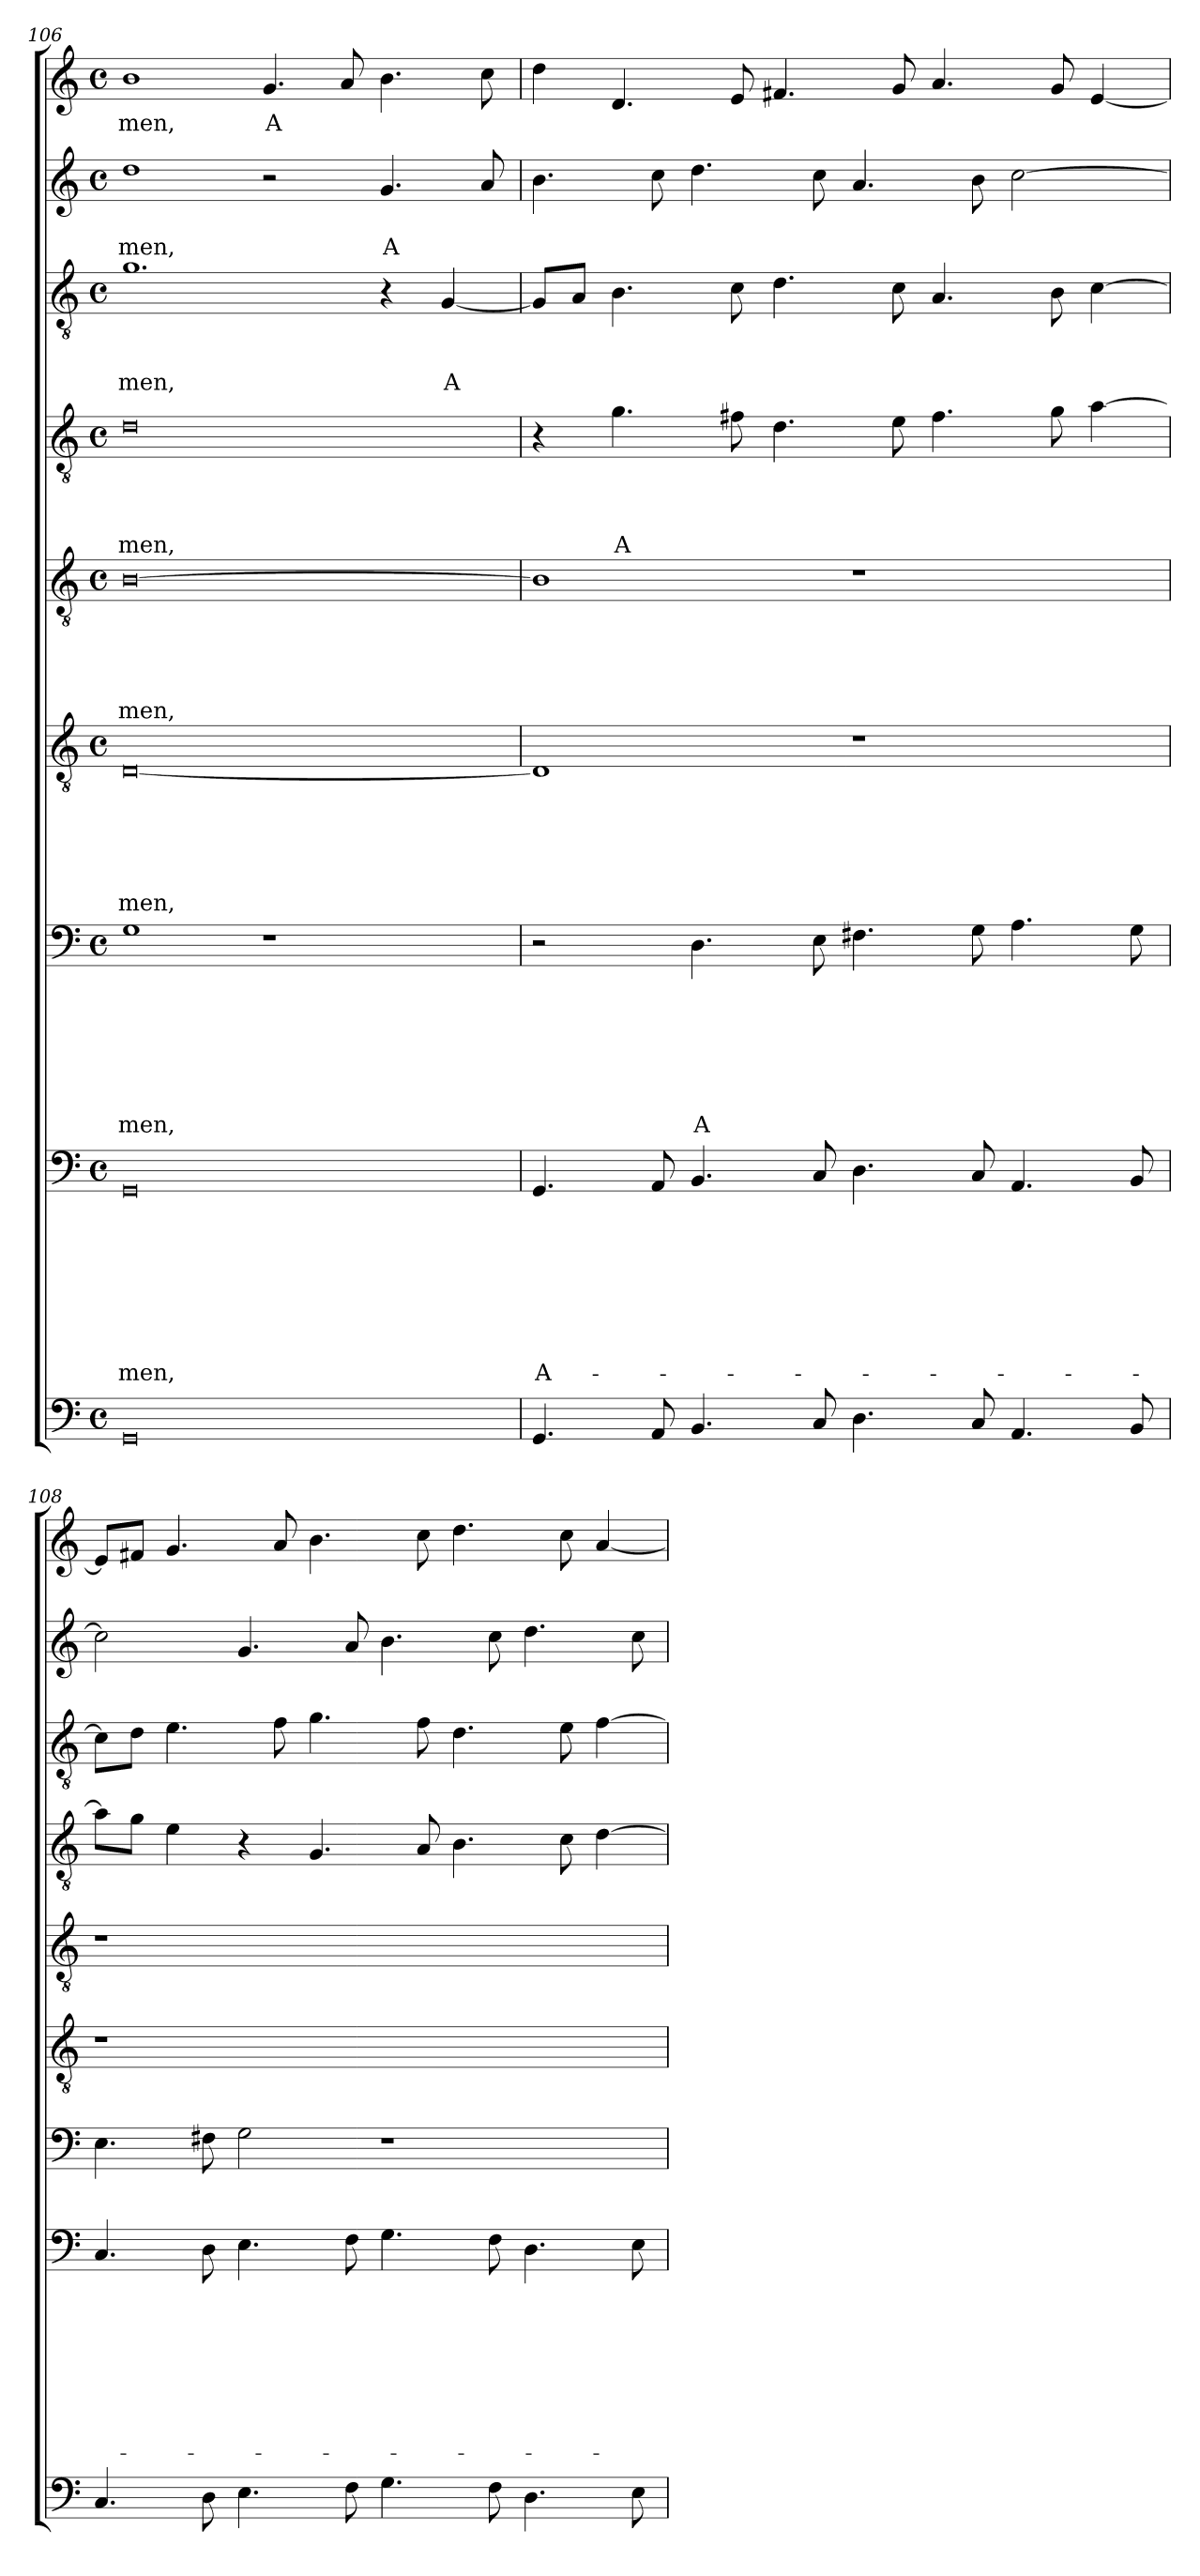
**kern	**kern	**text	**text	**text	**text	**text	**text	**text	**text	**kern	**text	**text	**text	**text	**text	**text	**text	**kern	**text	**text	**text	**text	**text	**text	**kern	**text	**text	**text	**text	**text	**kern	**text	**text	**text	**text	**kern	**text	**text	**text	**kern	**text	**text	**kern	**text
*part9	*part8	*part8	*part8	*part8	*part8	*part8	*part8	*part8	*part8	*part7	*part7	*part7	*part7	*part7	*part7	*part7	*part7	*part6	*part6	*part6	*part6	*part6	*part6	*part6	*part5	*part5	*part5	*part5	*part5	*part5	*part4	*part4	*part4	*part4	*part4	*part3	*part3	*part3	*part3	*part2	*part2	*part2	*part1	*part1
*staff9	*staff8	*staff8	*staff8	*staff8	*staff8	*staff8	*staff8	*staff8	*staff8	*staff7	*staff7	*staff7	*staff7	*staff7	*staff7	*staff7	*staff7	*staff6	*staff6	*staff6	*staff6	*staff6	*staff6	*staff6	*staff5	*staff5	*staff5	*staff5	*staff5	*staff5	*staff4	*staff4	*staff4	*staff4	*staff4	*staff3	*staff3	*staff3	*staff3	*staff2	*staff2	*staff2	*staff1	*staff1
*clefF4	*clefF4	*	*	*	*	*	*	*	*	*clefF4	*	*	*	*	*	*	*	*clefGv2	*	*	*	*	*	*	*clefGv2	*	*	*	*	*	*clefGv2	*	*	*	*	*clefGv2	*	*	*	*clefG2	*	*	*clefG2	*
*k[]	*k[]	*	*	*	*	*	*	*	*	*k[]	*	*	*	*	*	*	*	*k[]	*	*	*	*	*	*	*k[]	*	*	*	*	*	*k[]	*	*	*	*	*k[]	*	*	*	*k[]	*	*	*k[]	*
*C:	*C:	*	*	*	*	*	*	*	*	*C:	*	*	*	*	*	*	*	*C:	*	*	*	*	*	*	*C:	*	*	*	*	*	*C:	*	*	*	*	*C:	*	*	*	*C:	*	*	*C:	*
*M4/4	*M4/4	*	*	*	*	*	*	*	*	*M4/4	*	*	*	*	*	*	*	*M4/4	*	*	*	*	*	*	*M4/4	*	*	*	*	*	*M4/4	*	*	*	*	*M4/4	*	*	*	*M4/4	*	*	*M4/4	*
*met(c)	*met(c)	*	*	*	*	*	*	*	*	*met(c)	*	*	*	*	*	*	*	*met(c)	*	*	*	*	*	*	*met(c)	*	*	*	*	*	*met(c)	*	*	*	*	*met(c)	*	*	*	*met(c)	*	*	*met(c)	*
=106	=106	=106	=106	=106	=106	=106	=106	=106	=106	=106	=106	=106	=106	=106	=106	=106	=106	=106	=106	=106	=106	=106	=106	=106	=106	=106	=106	=106	=106	=106	=106	=106	=106	=106	=106	=106	=106	=106	=106	=106	=106	=106	=106	=106
0GG	0GG	.	.	.	.	.	.	.	-men,	1G	.	.	.	.	.	.	-men,	[0D	.	.	.	.	.	-men,	[0B	.	.	.	.	-men,	0d	.	.	.	-men,	1.g	.	.	-men,	1dd	.	-men,	1b	-men,
.	.	.	.	.	.	.	.	.	.	1r	.	.	.	.	.	.	.	.	.	.	.	.	.	.	.	.	.	.	.	.	.	.	.	.	.	.	.	.	.	2r	.	.	4.g/	A
.	.	.	.	.	.	.	.	.	.	.	.	.	.	.	.	.	.	.	.	.	.	.	.	.	.	.	.	.	.	.	.	.	.	.	.	.	.	.	.	.	.	.	8a/	.
.	.	.	.	.	.	.	.	.	.	.	.	.	.	.	.	.	.	.	.	.	.	.	.	.	.	.	.	.	.	.	.	.	.	.	.	4r	.	.	.	4.g/	.	A	4.b\	.
.	.	.	.	.	.	.	.	.	.	.	.	.	.	.	.	.	.	.	.	.	.	.	.	.	.	.	.	.	.	.	.	.	.	.	.	[4G/	.	.	A	.	.	.	.	.
.	.	.	.	.	.	.	.	.	.	.	.	.	.	.	.	.	.	.	.	.	.	.	.	.	.	.	.	.	.	.	.	.	.	.	.	.	.	.	.	8a/	.	.	8cc\	.
=107	=107	=107	=107	=107	=107	=107	=107	=107	=107	=107	=107	=107	=107	=107	=107	=107	=107	=107	=107	=107	=107	=107	=107	=107	=107	=107	=107	=107	=107	=107	=107	=107	=107	=107	=107	=107	=107	=107	=107	=107	=107	=107	=107	=107
4.GG/	4.GG/	.	.	.	.	.	.	.	A-	2r	.	.	.	.	.	.	.	1D]	.	.	.	.	.	.	1B]	.	.	.	.	.	4r	.	.	.	.	8G/L]	.	.	.	4.b\	.	.	4dd\	.
.	.	.	.	.	.	.	.	.	.	.	.	.	.	.	.	.	.	.	.	.	.	.	.	.	.	.	.	.	.	.	.	.	.	.	.	8A/J	.	.	.	.	.	.	.	.
.	.	.	.	.	.	.	.	.	.	.	.	.	.	.	.	.	.	.	.	.	.	.	.	.	.	.	.	.	.	.	4.g\	.	.	.	A	4.B\	.	.	.	.	.	.	4.d/	.
8AA/	8AA/	.	.	.	.	.	.	.	.	.	.	.	.	.	.	.	.	.	.	.	.	.	.	.	.	.	.	.	.	.	.	.	.	.	.	.	.	.	.	8cc\	.	.	.	.
4.BB/	4.BB/	.	.	.	.	.	.	.	.	4.D\	.	.	.	.	.	.	A	.	.	.	.	.	.	.	.	.	.	.	.	.	.	.	.	.	.	.	.	.	.	4.dd\	.	.	.	.
.	.	.	.	.	.	.	.	.	.	.	.	.	.	.	.	.	.	.	.	.	.	.	.	.	.	.	.	.	.	.	8f#X\	.	.	.	.	8c\	.	.	.	.	.	.	8e/	.
.	.	.	.	.	.	.	.	.	.	.	.	.	.	.	.	.	.	.	.	.	.	.	.	.	.	.	.	.	.	.	4.d\	.	.	.	.	4.d\	.	.	.	.	.	.	4.f#X/	.
8C/	8C/	.	.	.	.	.	.	.	.	8E\	.	.	.	.	.	.	.	.	.	.	.	.	.	.	.	.	.	.	.	.	.	.	.	.	.	.	.	.	.	8cc\	.	.	.	.
4.D\	4.D\	.	.	.	.	.	.	.	.	4.F#X\	.	.	.	.	.	.	.	1r	.	.	.	.	.	.	1r	.	.	.	.	.	.	.	.	.	.	.	.	.	.	4.a/	.	.	.	.
.	.	.	.	.	.	.	.	.	.	.	.	.	.	.	.	.	.	.	.	.	.	.	.	.	.	.	.	.	.	.	8e\	.	.	.	.	8c\	.	.	.	.	.	.	8g/	.
.	.	.	.	.	.	.	.	.	.	.	.	.	.	.	.	.	.	.	.	.	.	.	.	.	.	.	.	.	.	.	4.f#\	.	.	.	.	4.A/	.	.	.	.	.	.	4.a/	.
8C/	8C/	.	.	.	.	.	.	.	.	8G\	.	.	.	.	.	.	.	.	.	.	.	.	.	.	.	.	.	.	.	.	.	.	.	.	.	.	.	.	.	8b\	.	.	.	.
4.AA/	4.AA/	.	.	.	.	.	.	.	.	4.A\	.	.	.	.	.	.	.	.	.	.	.	.	.	.	.	.	.	.	.	.	.	.	.	.	.	.	.	.	.	[2cc\	.	.	.	.
.	.	.	.	.	.	.	.	.	.	.	.	.	.	.	.	.	.	.	.	.	.	.	.	.	.	.	.	.	.	.	8g\	.	.	.	.	8B\	.	.	.	.	.	.	8g/	.
.	.	.	.	.	.	.	.	.	.	.	.	.	.	.	.	.	.	.	.	.	.	.	.	.	.	.	.	.	.	.	[4a\	.	.	.	.	[4c\	.	.	.	.	.	.	[4e/	.
8BB/	8BB/	.	.	.	.	.	.	.	.	8G\	.	.	.	.	.	.	.	.	.	.	.	.	.	.	.	.	.	.	.	.	.	.	.	.	.	.	.	.	.	.	.	.	.	.
=108	=108	=108	=108	=108	=108	=108	=108	=108	=108	=108	=108	=108	=108	=108	=108	=108	=108	=108	=108	=108	=108	=108	=108	=108	=108	=108	=108	=108	=108	=108	=108	=108	=108	=108	=108	=108	=108	=108	=108	=108	=108	=108	=108	=108
4.C/	4.C/	.	.	.	.	.	.	.	.	4.E\	.	.	.	.	.	.	.	1r	.	.	.	.	.	.	1r	.	.	.	.	.	8a\L]	.	.	.	.	8c\L]	.	.	.	2cc\]	.	.	8e/L]	.
.	.	.	.	.	.	.	.	.	.	.	.	.	.	.	.	.	.	.	.	.	.	.	.	.	.	.	.	.	.	.	8g\J	.	.	.	.	8d\J	.	.	.	.	.	.	8f#X/J	.
.	.	.	.	.	.	.	.	.	.	.	.	.	.	.	.	.	.	.	.	.	.	.	.	.	.	.	.	.	.	.	4e\	.	.	.	.	4.e\	.	.	.	.	.	.	4.g/	.
8D\	8D\	.	.	.	.	.	.	.	.	8F#X\	.	.	.	.	.	.	.	.	.	.	.	.	.	.	.	.	.	.	.	.	.	.	.	.	.	.	.	.	.	.	.	.	.	.
4.E\	4.E\	.	.	.	.	.	.	.	.	2G\	.	.	.	.	.	.	.	.	.	.	.	.	.	.	.	.	.	.	.	.	4r	.	.	.	.	.	.	.	.	4.g/	.	.	.	.
.	.	.	.	.	.	.	.	.	.	.	.	.	.	.	.	.	.	.	.	.	.	.	.	.	.	.	.	.	.	.	.	.	.	.	.	8f\	.	.	.	.	.	.	8a/	.
.	.	.	.	.	.	.	.	.	.	.	.	.	.	.	.	.	.	.	.	.	.	.	.	.	.	.	.	.	.	.	4.G/	.	.	.	.	4.g\	.	.	.	.	.	.	4.b\	.
8F\	8F\	.	.	.	.	.	.	.	.	.	.	.	.	.	.	.	.	.	.	.	.	.	.	.	.	.	.	.	.	.	.	.	.	.	.	.	.	.	.	8a/	.	.	.	.
4.G\	4.G\	.	.	.	.	.	.	.	.	1r	.	.	.	.	.	.	.	1ryy	.	.	.	.	.	.	1ryy	.	.	.	.	.	.	.	.	.	.	.	.	.	.	4.b\	.	.	.	.
.	.	.	.	.	.	.	.	.	.	.	.	.	.	.	.	.	.	.	.	.	.	.	.	.	.	.	.	.	.	.	8A/	.	.	.	.	8f\	.	.	.	.	.	.	8cc\	.
.	.	.	.	.	.	.	.	.	.	.	.	.	.	.	.	.	.	.	.	.	.	.	.	.	.	.	.	.	.	.	4.B\	.	.	.	.	4.d\	.	.	.	.	.	.	4.dd\	.
8F\	8F\	.	.	.	.	.	.	.	.	.	.	.	.	.	.	.	.	.	.	.	.	.	.	.	.	.	.	.	.	.	.	.	.	.	.	.	.	.	.	8cc\	.	.	.	.
4.D\	4.D\	.	.	.	.	.	.	.	.	.	.	.	.	.	.	.	.	.	.	.	.	.	.	.	.	.	.	.	.	.	.	.	.	.	.	.	.	.	.	4.dd\	.	.	.	.
.	.	.	.	.	.	.	.	.	.	.	.	.	.	.	.	.	.	.	.	.	.	.	.	.	.	.	.	.	.	.	8c\	.	.	.	.	8e\	.	.	.	.	.	.	8cc\	.
.	.	.	.	.	.	.	.	.	.	.	.	.	.	.	.	.	.	.	.	.	.	.	.	.	.	.	.	.	.	.	[4d\	.	.	.	.	[4f\	.	.	.	.	.	.	[4a/	.
8E\	8E\	.	.	.	.	.	.	.	.	.	.	.	.	.	.	.	.	.	.	.	.	.	.	.	.	.	.	.	.	.	.	.	.	.	.	.	.	.	.	8cc\	.	.	.	.
=	=	=	=	=	=	=	=	=	=	=	=	=	=	=	=	=	=	=	=	=	=	=	=	=	=	=	=	=	=	=	=	=	=	=	=	=	=	=	=	=	=	=	=	=
*-	*-	*-	*-	*-	*-	*-	*-	*-	*-	*-	*-	*-	*-	*-	*-	*-	*-	*-	*-	*-	*-	*-	*-	*-	*-	*-	*-	*-	*-	*-	*-	*-	*-	*-	*-	*-	*-	*-	*-	*-	*-	*-	*-	*-
